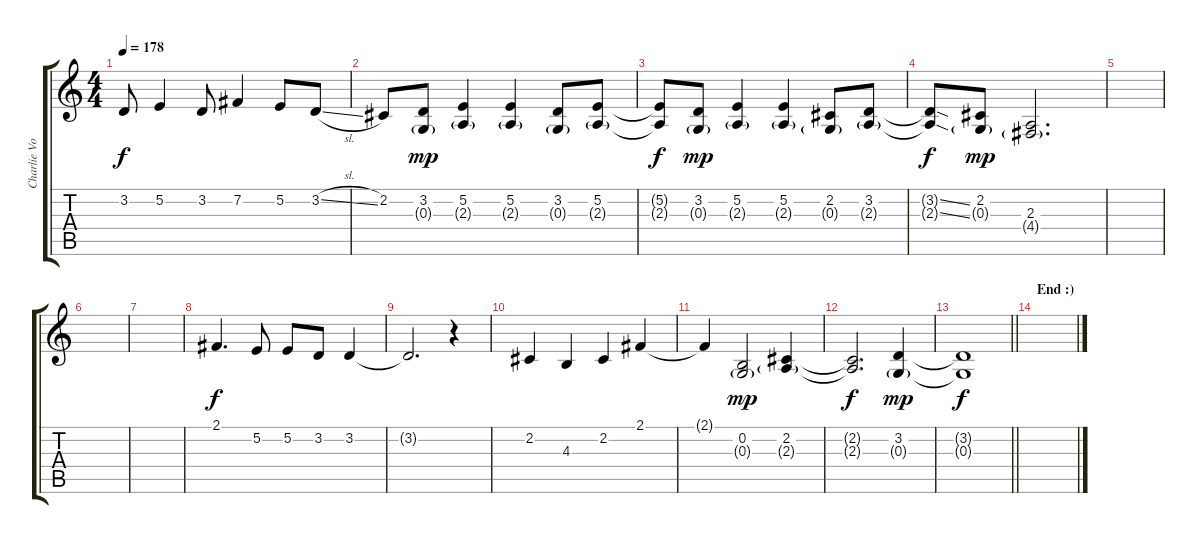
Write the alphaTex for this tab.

\track ("Charlie Vox" "Charlie Vo") {instrument bassoon}
\staff {score tabs}
\tuning (E4 B3 G3 D3 A2 D2) {hide}
\ts (4 4)
\tempo 178
\clef g2
\ks c
3.2.8{dy f} 5.2.4 3.2.8 7.2.4 5.2.8 3.2{sl}.8 |
2.2.8 (3.2 0.3{g}).8{dy mp} (5.2 2.3{g}).4 (5.2 2.3{g}).4 (3.2 0.3{g}).8 (5.2 2.3{g}).8 |
(5.2{t} 2.3{t}).8{dy f} (3.2 0.3{g}).8{dy mp} (5.2 2.3{g}).4 (5.2 2.3{g}).4 (2.2 0.3{g}).8 (3.2 2.3{g}).8 |
(3.2{ss t} 2.3{ss t}).8{dy f} (2.2 0.3{g}).8{dy mp} (2.3 4.4{g}).2{d} |
|
|
|
2.1.4{d dy f} 5.2.8 5.2.8 3.2.8 3.2.4 |
3.2{t}.2{d} r.4 |
2.2.4 4.3.4 2.2.4 2.1.4 |
2.1{t}.4 (0.2 0.3{g}).2{dy mp} (2.2 2.3{g}).4 |
(2.2{t} 2.3{t}).2{d dy f} (3.2 0.3{g}).4{dy mp} |
\barLineRight lightlight
(3.2{t} 0.3{t}).1{dy f} |
\section ("" "End :)")
